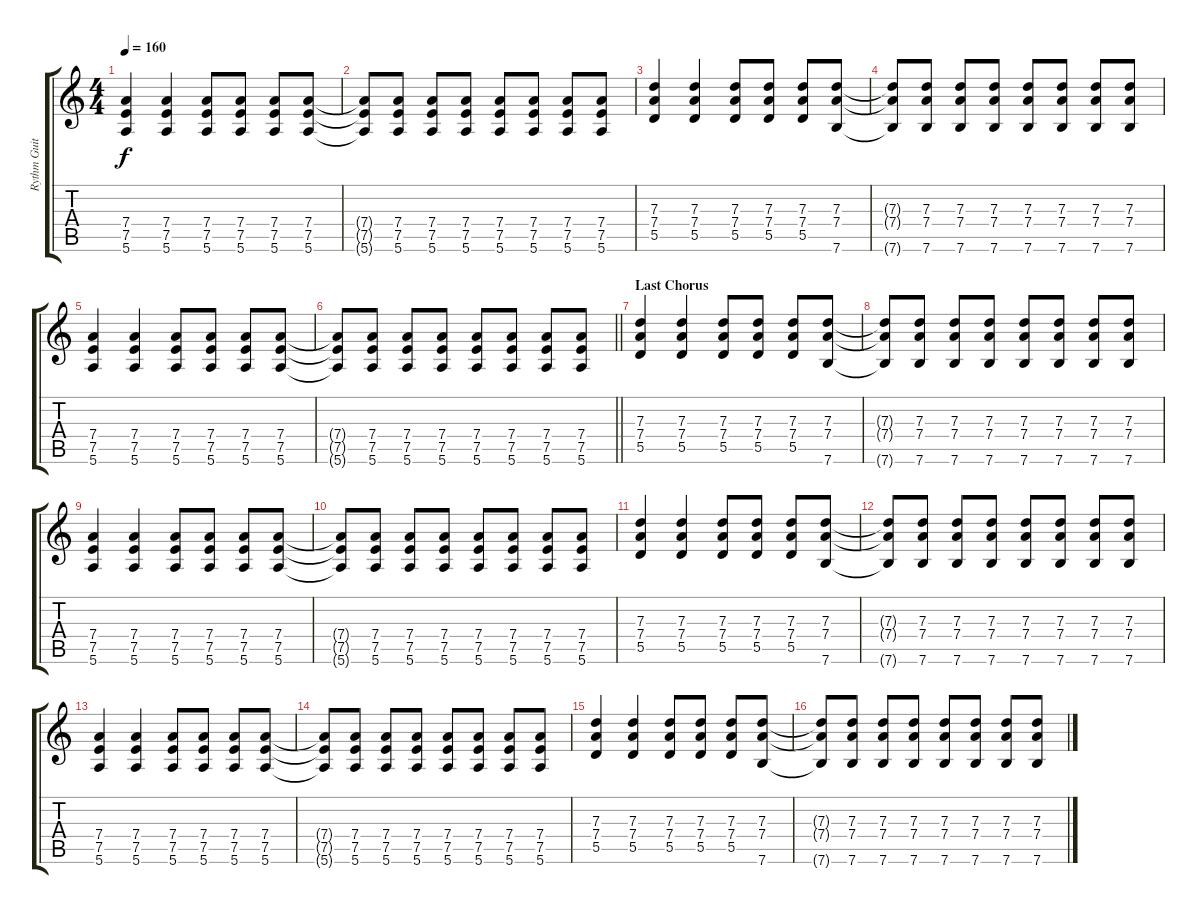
\track ("Rythm Guitar" "Rythm Guit") {instrument distortionguitar}
\staff {score tabs}
\tuning (E4 B3 G3 D3 A2 E2) {hide}
\ts (4 4)
\tempo 160
\clef g2
\ks c
(7.4 7.5 5.6).4{dy f} (7.4 7.5 5.6).4 (7.4 7.5 5.6).8 (7.4 7.5 5.6).8 (7.4 7.5 5.6).8 (7.4 7.5 5.6).8 |
(7.4{t} 7.5{t} 5.6{t}).8 (7.4 7.5 5.6).8 (7.4 7.5 5.6).8 (7.4 7.5 5.6).8 (7.4 7.5 5.6).8 (7.4 7.5 5.6).8 (7.4 7.5 5.6).8 (7.4 7.5 5.6).8 |
(7.3 7.4 5.5).4 (7.3 7.4 5.5).4 (7.3 7.4 5.5).8 (7.3 7.4 5.5).8 (7.3 7.4 5.5).8 (7.3 7.4 7.6).8 |
(7.3{t} 7.4{t} 7.6{t}).8 (7.3 7.4 7.6).8 (7.3 7.4 7.6).8 (7.3 7.4 7.6).8 (7.3 7.4 7.6).8 (7.3 7.4 7.6).8 (7.3 7.4 7.6).8 (7.3 7.4 7.6).8 |
(7.4 7.5 5.6).4 (7.4 7.5 5.6).4 (7.4 7.5 5.6).8 (7.4 7.5 5.6).8 (7.4 7.5 5.6).8 (7.4 7.5 5.6).8 |
\barLineRight lightlight
(7.4{t} 7.5{t} 5.6{t}).8 (7.4 7.5 5.6).8 (7.4 7.5 5.6).8 (7.4 7.5 5.6).8 (7.4 7.5 5.6).8 (7.4 7.5 5.6).8 (7.4 7.5 5.6).8 (7.4 7.5 5.6).8 |
\section ("" "Last Chorus")
(7.3 7.4 5.5).4 (7.3 7.4 5.5).4 (7.3 7.4 5.5).8 (7.3 7.4 5.5).8 (7.3 7.4 5.5).8 (7.3 7.4 7.6).8 |
(7.3{t} 7.4{t} 7.6{t}).8 (7.3 7.4 7.6).8 (7.3 7.4 7.6).8 (7.3 7.4 7.6).8 (7.3 7.4 7.6).8 (7.3 7.4 7.6).8 (7.3 7.4 7.6).8 (7.3 7.4 7.6).8 |
(7.4 7.5 5.6).4 (7.4 7.5 5.6).4 (7.4 7.5 5.6).8 (7.4 7.5 5.6).8 (7.4 7.5 5.6).8 (7.4 7.5 5.6).8 |
(7.4{t} 7.5{t} 5.6{t}).8 (7.4 7.5 5.6).8 (7.4 7.5 5.6).8 (7.4 7.5 5.6).8 (7.4 7.5 5.6).8 (7.4 7.5 5.6).8 (7.4 7.5 5.6).8 (7.4 7.5 5.6).8 |
(7.3 7.4 5.5).4 (7.3 7.4 5.5).4 (7.3 7.4 5.5).8 (7.3 7.4 5.5).8 (7.3 7.4 5.5).8 (7.3 7.4 7.6).8 |
(7.3{t} 7.4{t} 7.6{t}).8 (7.3 7.4 7.6).8 (7.3 7.4 7.6).8 (7.3 7.4 7.6).8 (7.3 7.4 7.6).8 (7.3 7.4 7.6).8 (7.3 7.4 7.6).8 (7.3 7.4 7.6).8 |
(7.4 7.5 5.6).4 (7.4 7.5 5.6).4 (7.4 7.5 5.6).8 (7.4 7.5 5.6).8 (7.4 7.5 5.6).8 (7.4 7.5 5.6).8 |
(7.4{t} 7.5{t} 5.6{t}).8 (7.4 7.5 5.6).8 (7.4 7.5 5.6).8 (7.4 7.5 5.6).8 (7.4 7.5 5.6).8 (7.4 7.5 5.6).8 (7.4 7.5 5.6).8 (7.4 7.5 5.6).8 |
(7.3 7.4 5.5).4 (7.3 7.4 5.5).4 (7.3 7.4 5.5).8 (7.3 7.4 5.5).8 (7.3 7.4 5.5).8 (7.3 7.4 7.6).8 |
(7.3{t} 7.4{t} 7.6{t}).8 (7.3 7.4 7.6).8 (7.3 7.4 7.6).8 (7.3 7.4 7.6).8 (7.3 7.4 7.6).8 (7.3 7.4 7.6).8 (7.3 7.4 7.6).8 (7.3 7.4 7.6).8
